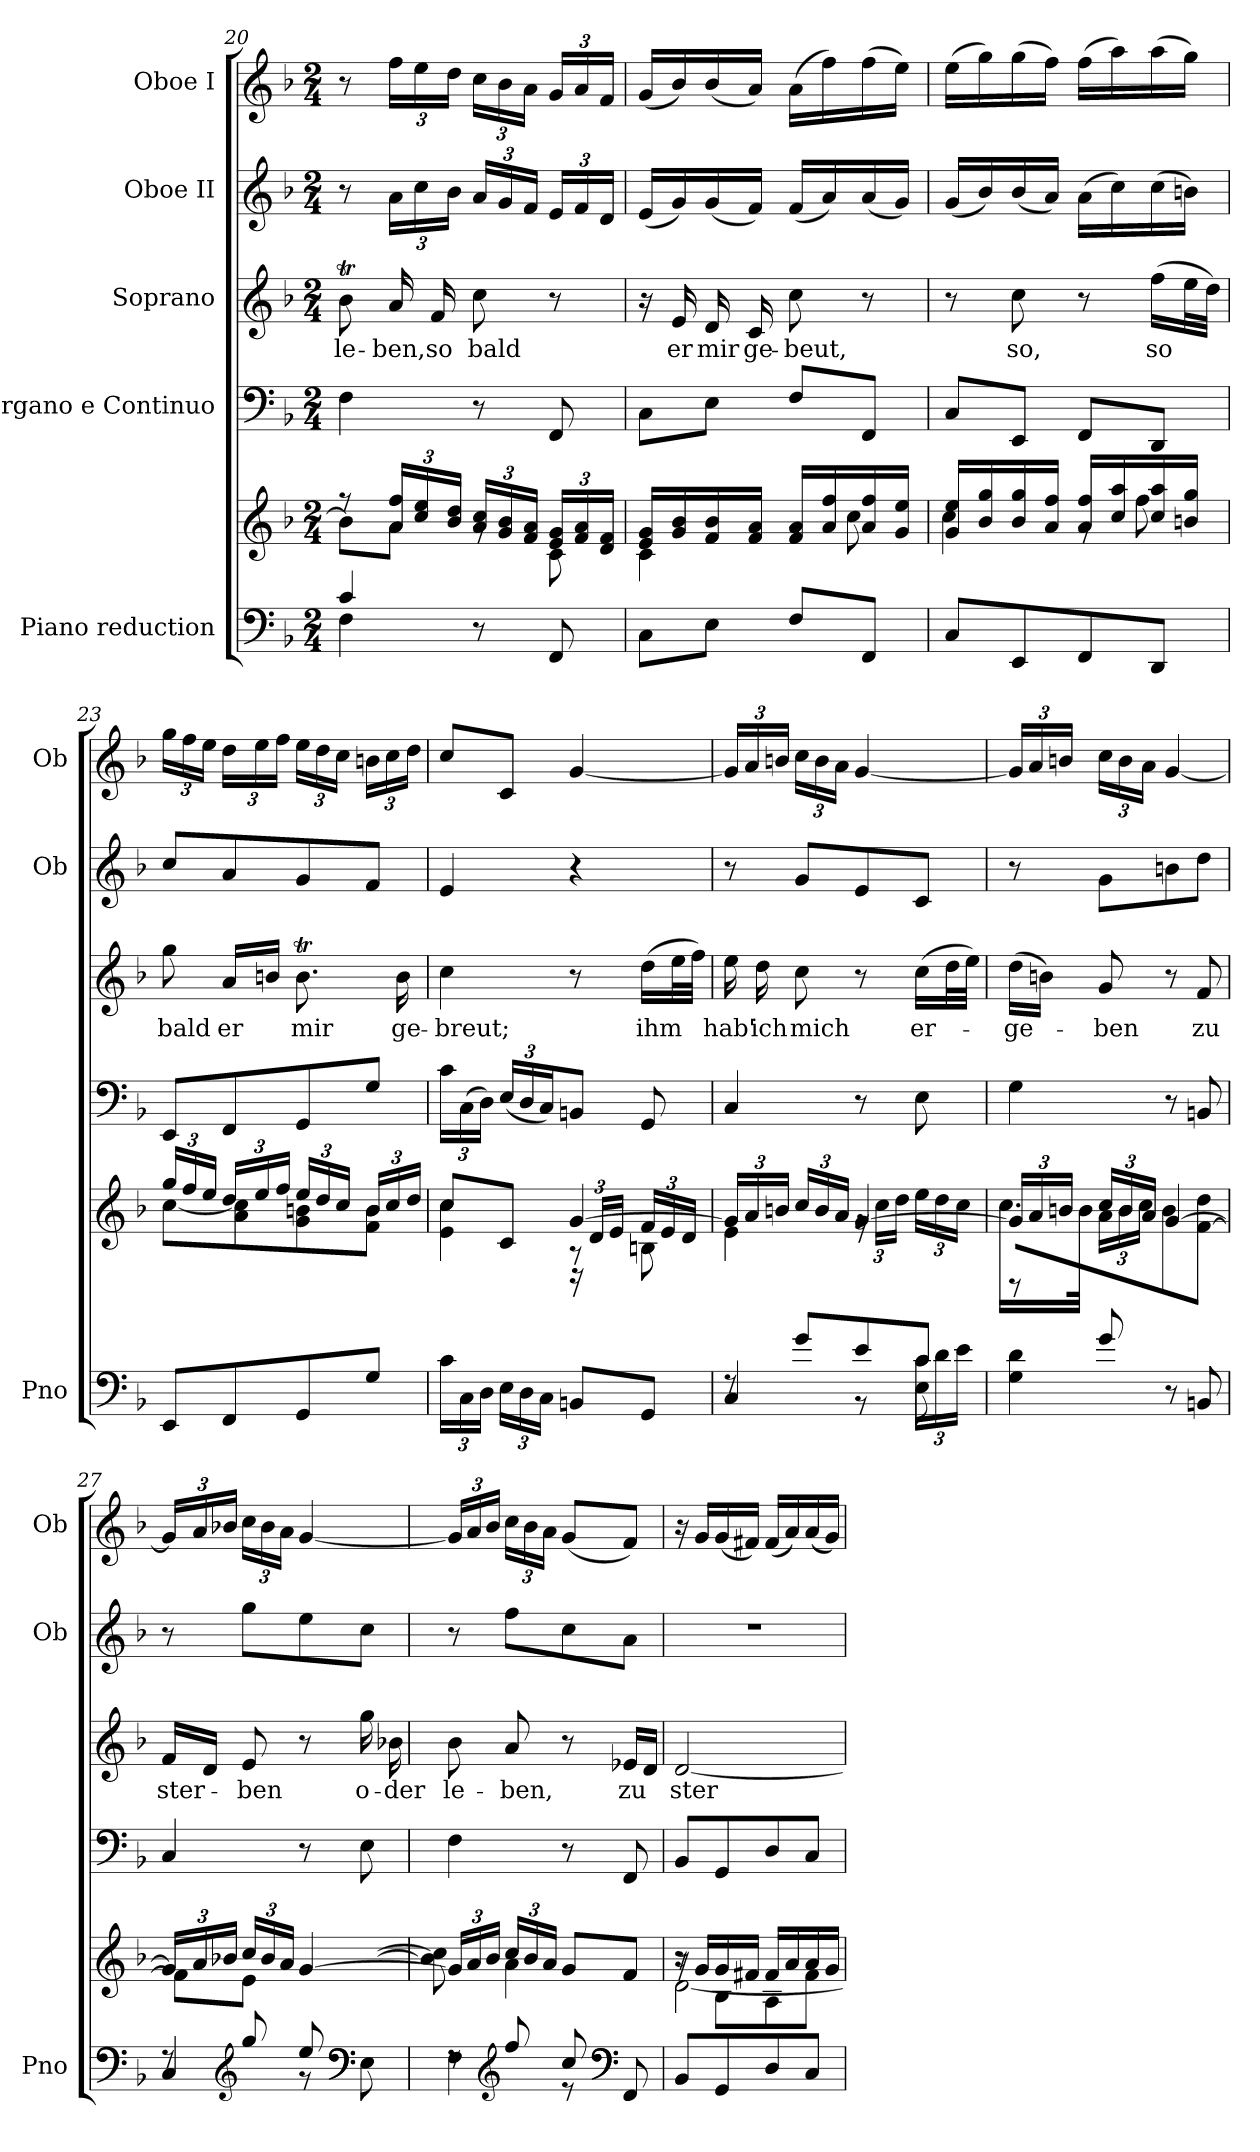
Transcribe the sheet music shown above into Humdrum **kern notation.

**kern	**kern	**kern	**kern	**text	**kern	**kern
*part5	*part5	*part4	*part3	*part3	*part2	*part1
*staff6	*staff5	*staff4	*staff3	*staff3	*staff2	*staff1
*I"Piano reduction	*	*I"Organo e Continuo	*I"Soprano	*	*I"Oboe II	*I"Oboe I
*I'Pno	*	*	*	*	*I'Ob	*I'Ob
!!LO:LB:g=z
*clefF4	*clefG2	*clefF4	*clefG2	*	*clefG2	*clefG2
*k[b-]	*k[b-]	*k[b-]	*k[b-]	*	*k[b-]	*k[b-]
*M2/4	*M2/4	*M2/4	*M2/4	*	*M2/4	*M2/4
=20	=20	=20	=20	=20	=20	=20
*^	*^	*	*	*	*	*
!	!	!	!	!	!	!LO:LY:b	!	!
4c/	4F\	8r	8b-\L]	4F\	8b-T\	le-	8r	8r
*	*	*Xbrackettup	*	*	*	*	*	*
!	!	!	!	!	!	!LO:LY:b	!	!
*	*	*	*	*	*	*	*Xbrackettup	*Xbrackettup
.	.	24a/ 24ff/LL	8a\J	.	16a/	-ben,	24a\LL	24ff\LL
.	.	24cc/ 24ee/	.	.	.	.	24cc\	24ee\
!	!	!	!	!	!	!LO:LY:b	!	!
.	.	.	.	.	16f/	so	.	.
.	.	24b-/ 24dd/JJ	.	.	.	.	24b-\JJ	24dd\JJ
!	!	!	!	!	!	!LO:LY:b	!	!
8r	8ryy	24a/ 24cc/LL	8rg	8r	8cc\	bald	24a/LL	24cc\LL
.	.	24g/ 24b-/	.	.	.	.	24g/	24b-\
.	.	24f/ 24a/JJ	.	.	.	.	24f/JJ	24a\JJ
8FF/	8ryy	24e/ 24g/LL	8c\	8FF/	8r	.	24e/LL	24g/LL
.	.	24f/ 24a/	.	.	.	.	24f/	24a/
.	.	24d/ 24f/JJ	.	.	.	.	24d/JJ	24f/JJ
*v	*v	*	*	*	*	*	*	*
=21	=21	=21	=21	=21	=21	=21	=21
8C\L	16e/ 16g/LL	4c\	8C\L	16r	.	(<16e/LL	(<16g/LL
!	!	!	!	!	!LO:LY:b	!	!
.	16g/ 16b-/	.	.	16e/	er	16g/)	16b-/)
!	!	!	!	!	!LO:LY:b	!	!
8E\J	16f/ 16b-/	.	8E\J	16d/	mir	(<16g/	(<16b-/
!	!	!	!	!	!LO:LY:b	!	!
.	16f/ 16a/JJ	.	.	16c/	ge-	16f/JJ)	16a/JJ)
!	!	!	!	!	!LO:LY:b	!	!
8F/L	16f/ 16a/LL	8rg	8F/L	8cc\	-beut,	(<16f/LL	(>16a\LL
.	16a/ 16ff/	.	.	.	.	16a/)	16ff\)
8FF/J	16a/ 16ff/	8cc\	8FF/J	8r	.	(<16a/	(>16ff\
.	16g/ 16ee/JJ	.	.	.	.	16g/JJ)	16ee\JJ)
=22	=22	=22	=22	=22	=22	=22	=22
8C/L	16g/ 16ee/LL	4cc\	8C/L	8r	.	(<16g/LL	(>16ee\LL
.	16b-/ 16gg/	.	.	.	.	16b-/)	16gg\)
!	!	!	!	!	!LO:LY:b	!	!
8EE/	16b-/ 16gg/	.	8EE/J	8cc\	so,	(<16b-/	(>16gg\
.	16a/ 16ff/JJ	.	.	.	.	16a/JJ)	16ff\JJ)
8FF/	16a/ 16ff/LL	8rg	8FF/L	8r	.	(>16a\LL	(>16ff\LL
.	16cc/ 16aa/	.	.	.	.	16cc\)	16aa\)
!	!	!	!	!	!LO:LY:b	!	!
8DD/J	16cc/ 16aa/	8ff\	8DD/J	(>16ff\LL	so	(>16cc\	(>16aa\
.	16bn/ 16gg/JJ	.	.	32ee\L	.	16bn\JJ)	16gg\JJ)
.	.	.	.	32dd\JJJ)	.	.	.
=23	=23	=23	=23	=23	=23	=23	=23
!	!	!	!	!	!LO:LY:b	!	!
8EE/L	24gg/LL	[8cc\L	8EE/L	8gg\	bald	8cc/L	24gg\LL
.	24ff/	.	.	.	.	.	24ff\
.	24ee/JJ	.	.	.	.	.	24ee\JJ
!	!	!	!	!	!LO:LY:b	!	!
8FF/	24dd/LL	8a\ 8cc\]	8FF/	16a/LL	er	8a/	24dd\LL
.	24ee/	.	.	.	.	.	24ee\
.	.	.	.	16bn/JJ	.	.	.
.	24ff/JJ	.	.	.	.	.	24ff\JJ
!	!	!	!	!	!LO:LY:b	!	!
8GG/	24ee/LL	8g\ 8bn\	8GG/	8.bt\	mir	8g/	24ee\LL
.	24dd/	.	.	.	.	.	24dd\
.	24cc/JJ	.	.	.	.	.	24cc\JJ
8G/J	24b/LL	8f\ 8b\J	8G/J	.	.	8f/J	24bn\LL
.	24cc/	.	.	.	.	.	24cc\
!	!	!	!	!	!LO:LY:b	!	!
.	.	.	.	16b\	ge-	.	.
.	24dd/JJ	.	.	.	.	.	24dd\JJ
*	*v	*v	*	*	*	*	*
=24	=24	=24	=24	=24	=24	=24
*Xbrackettup	*	*Xbrackettup	*	*	*	*
*	*^	*	*	*	*	*
*	*	*^	*	*	*	*	*
!	!	!	!	!	!	!LO:LY:b	!	!
24c\LL	8cc/L	4e\ 4cc\	4ryy	24c\LL	4cc\	-breut;	4e/	8cc/L
24C\	.	.	.	(>24C\	.	.	.	.
24D\JJ	.	.	.	24D\JJ)	.	.	.	.
24E\LL	8c/J	.	.	(<24E/LL	.	.	.	8c/J
24D\	.	.	.	24D/	.	.	.	.
24C\JJ	.	.	.	24C/J)	.	.	.	.
8BBn/L	[4g/	8rA	24rD	8BBn/J	8r	.	4r	[4g/
.	.	.	24d/LL	.	.	.	.	.
.	.	.	24e/JJ	.	.	.	.	.
!	!	!	!	!	!	!LO:LY:b	!	!
8GG/J	.	8Bn\	24f/LL	8GG/	(>16dd\LL	ihm	.	.
.	.	.	24e/	.	.	.	.	.
.	.	.	.	.	32ee\L	.	.	.
.	.	.	24d/JJ	.	.	.	.	.
.	.	.	.	.	32ff\JJJ)	.	.	.
*	*	*v	*v	*	*	*	*	*
!!LO:PB:g=z
=25	=25	=25	=25	=25	=25	=25	=25
*^	*	*	*	*	*	*	*
*	*^	*	*	*	*	*	*	*
!	!	!	!	!	!	!	!LO:LY:b	!	!
8rF	4C/	4ryy	24g/LL]	4e\	4C/	16ee\	hab'	8r	24g/LL]
.	.	.	24a/	.	.	.	.	.	24a/
!	!	!	!	!	!	!	!LO:LY:b	!	!
.	.	.	.	.	.	16dd\	ich	.	.
.	.	.	24bn/JJ	.	.	.	.	.	24bn/JJ
!	!	!	!	!	!	!	!LO:LY:b	!	!
8g/L	.	.	24cc/LL	.	.	8cc\	mich	8g/L	24cc\LL
.	.	.	24b/	.	.	.	.	.	24b\
.	.	.	24a/JJ	.	.	.	.	.	24a\JJ
8e/	8r	8ryy	[4g/	24rg	8r	8r	.	8e/	[4g/
.	.	.	.	24cc\LL	.	.	.	.	.
.	.	.	.	24dd\JJ	.	.	.	.	.
!	!	!	!	!	!	!	!LO:LY:b	!	!
8c/J	8E\	24c\LL	.	24ee\LL	8E\	(>16cc\LL	er-	8c/J	.
.	.	24d\	.	24dd\	.	.	.	.	.
.	.	.	.	.	.	32dd\L	.	.	.
.	.	24e\JJ	.	24cc\JJ	.	.	.	.	.
.	.	.	.	.	.	32ee\JJJ)	.	.	.
*	*v	*v	*	*	*	*	*	*	*
=26	=26	=26	=26	=26	=26	=26	=26	=26
*	*	*	*^	*	*	*	*	*
!	!	!	!	!	!	!	!LO:LY:b	!	!
8ryy	4G\ 4d\	24g/LL]	16.cc\LL	8rBB	4G\	(>16dd\LL	-ge-	8r	24g/LL]
.	.	24a/	.	.	.	.	.	.	24a/
.	.	.	.	.	.	16bn\JJ)	.	.	.
.	.	24bn/JJ	.	.	.	.	.	.	24bn/JJ
.	.	.	32b\JJk	.	.	.	.	.	.
!	!	!	!	!	!	!	!LO:LY:b	!	!
8g/L	.	24cc/LL	24a\LL	8ryy	.	8g/	-ben	8g\L	24cc\LL
.	.	24b/	24b\	.	.	.	.	.	24b\
.	.	24a/JJ	24cc\JJ	.	.	.	.	.	24a\JJ
4ryy	8r	[4g/	4ryy	8b\	8r	8r	.	8bn\	[4g/
!	!	!	!	!	!	!	!LO:LY:b	!	!
.	8BBn/	.	.	[8f\ 8dd\J	8BBn/	8f/	zu	8dd\J	.
=27	=27	=27	=27	=27	=27	=27	=27	=27	=27
!	!	!	!	!	!	!	!LO:LY:b	!	!
8rF	4C/	24g/LL]	8f\L]	4.ryy	4C/	16f/LL	ster-	8r	24g/LL]
.	.	24a/	.	.	.	.	.	.	24a/
.	.	.	.	.	.	16d/JJ	.	.	.
.	.	24b-X/JJ	.	.	.	.	.	.	24b-X/JJ
*clefG2	*	*	*	*	*	*	*	*	*
!	!	!	!	!	!	!	!LO:LY:b	!	!
8gg/L	.	24cc/LL	8e\J	.	.	8e/	-ben	8gg\L	24cc\LL
.	.	24b-/	.	.	.	.	.	.	24b-\
.	.	24a/JJ	.	.	.	.	.	.	24a\JJ
8ee/	8r	[4g/	4ryy	.	8r	8r	.	8ee\	[4g/
*clefF4	*	*	*	*	*	*	*	*	*
!	!	!	!	!	!	!	!LO:LY:b	!	!
8ryy	8E\	.	.	[8b-\ [8cc\J	8E\	16gg\	o-	8cc\J	.
!	!	!	!	!	!	!	!LO:LY:b	!	!
.	.	.	.	.	.	16b-X\	-der	.	.
=28	=28	=28	=28	=28	=28	=28	=28	=28	=28
!	!	!	!	!	!	!	!LO:LY:b	!	!
8rF	4F\	24g/LL]	8b-\] 8cc\]	4.ryy	4F\	8b-\	le-	8r	24g/LL]
.	.	24a/	.	.	.	.	.	.	24a/
.	.	24b-/JJ	.	.	.	.	.	.	24b-/JJ
*clefG2	*	*	*	*	*	*	*	*	*
!	!	!	!	!	!	!	!LO:LY:b	!	!
8ff/L	.	24cc/LL	4a\	.	.	8a/	-ben,	8ff\L	24cc\LL
.	.	24b-/	.	.	.	.	.	.	24b-\
.	.	24a/JJ	.	.	.	.	.	.	24a\JJ
8cc/	8r	8g/L	.	.	8r	8r	.	8cc\	(<8g/L
*clefF4	*	*	*	*	*	*	*	*	*
!	!	!	!	!	!	!	!LO:LY:b	!	!
8ryy	8FF/	8f/J	8ryy	8e-X\ 8a\J	8FF/	16e-X/LL	zu	8a\J	8f/J)
.	.	.	.	.	.	16d/JJ	.	.	.
*v	*v	*	*	*	*	*	*	*	*
=29	=29	=29	=29	=29	=29	=29	=29	=29
!	!	!	!	!	!	!LO:LY:b	!	!
8BB-/L	16r	[2d\	8r	8BB-/L	[2d/	ster-	2r	16r
.	16g/LL	.	.	.	.	.	.	16g/LL
8GG/	16g/	.	8B-\L	8GG/	.	.	.	(<16g/
.	16f#X/JJ	.	.	.	.	.	.	16f#X/JJ)
8D/	16f#/LL	.	8A\	8D/	.	.	.	(<16f#/LL
.	16a/	.	.	.	.	.	.	16a/)
8C/J	16a/	.	8f#\J	8C/J	.	.	.	(<16a/
.	16g/JJ	.	.	.	.	.	.	16g/JJ)
*	*v	*v	*v	*	*	*	*	*
=	=	=	=	=	=	=
*-	*-	*-	*-	*-	*-	*-
